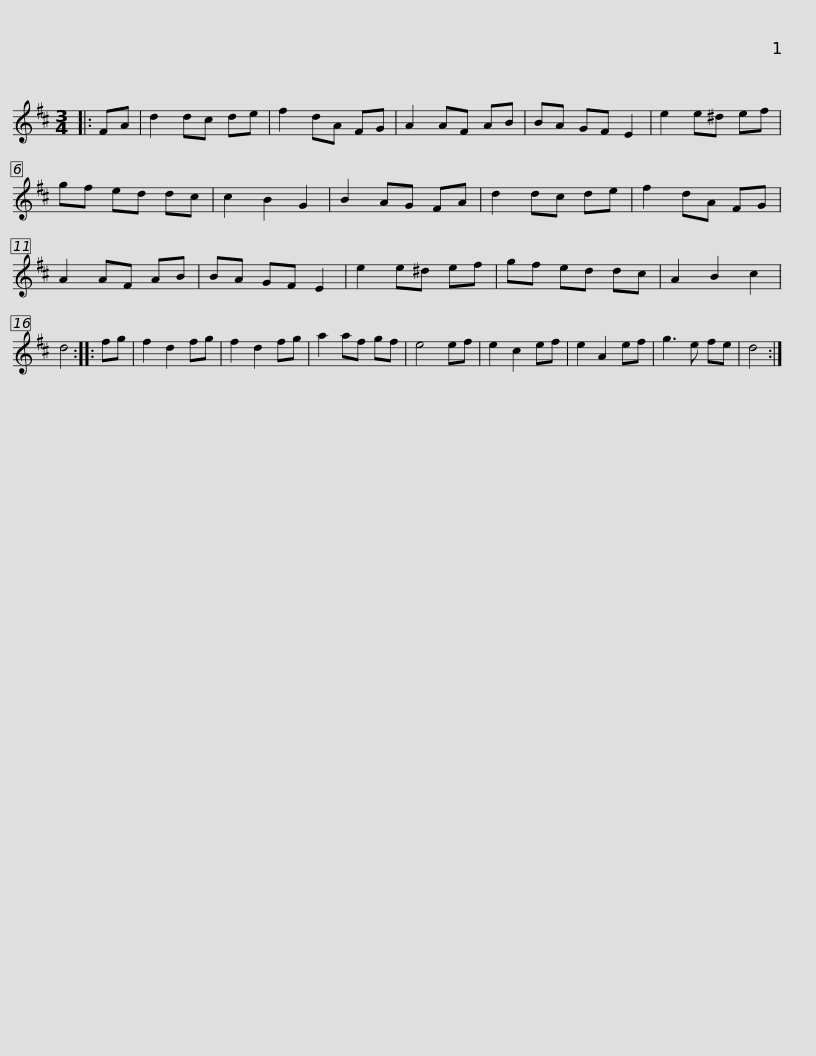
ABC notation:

X:1
L:1/8
M:3/4
I:linebreak $
K:D
V:1 treble
V:1
|: FA | d2 dc de | f2 dA FG | A2 AF AB | BA GF E2 | %5
 e2 e^d ef | gf ed dc | c2 B2 G2 | B2 AG FA |$ d2 dc de | %10
 f2 dA FG | A2 AF AB | BA GF E2 | e2 e^d ef | gf ed dc | %15
 A2 B2 c2 | d4 :: fg | f2 d2 fg |$ f2 d2 fg | %20
 a2 af gf | e4 ef | e2 c2 ef | e2 A2 ef | g3 e fe | %25
 d4 :| %26
